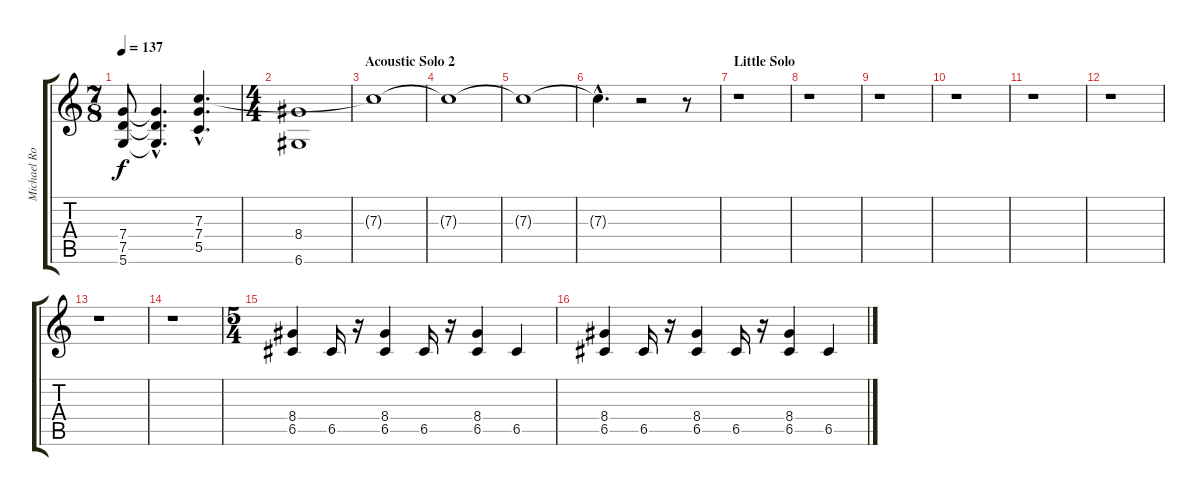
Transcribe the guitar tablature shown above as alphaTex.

\track ("Michael Romeo Lead" "Michael Ro") {instrument overdrivenguitar}
\staff {score tabs}
\tuning (D4 A3 F3 C3 G2 D2) {hide}
\ts (7 8)
\tempo 137
\clef g2
\ks c
(7.4 7.5 5.6).8{dy f} (7.4{hac t} 7.5{hac t} 5.6{hac t}).4{d} (7.3{hac} 7.4{hac} 5.5{hac}).4{d} |
\ts (4 4)
(8.4 6.6).1{volume 12} |
\section ("" "Acoustic Solo 2")
7.3{t}.1 |
7.3{t}.1 |
7.3{t}.1 |
7.3{hac t}.4{d} r.2 r.8 |
\section ("" "Little Solo")
r.1 |
r.1 |
r.1 |
r.1 |
r.1 |
r.1 |
r.1 |
r.1 |
\ts (5 4)
(8.4 6.5).4 6.5.16 r.16 (8.4 6.5).4 6.5.16 r.16 (8.4 6.5).4 6.5.4 |
(8.4 6.5).4 6.5.16 r.16 (8.4 6.5).4 6.5.16 r.16 (8.4 6.5).4 6.5.4
